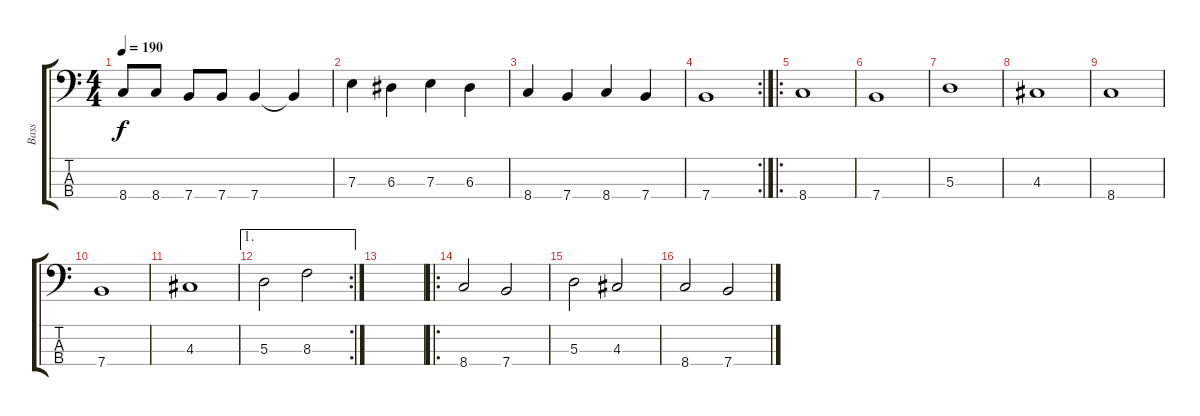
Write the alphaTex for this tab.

\track ("Bass" "Bass") {instrument electricbassfinger}
\staff {score tabs}
\tuning (G2 D2 A1 E1) {hide}
\ts (4 4)
\tempo 190
\clef f4
\ks c
8.4.8{dy f} 8.4.8 7.4.8 7.4.8 7.4.4 7.4{t}.4 |
7.3.4 6.3.4 7.3.4 6.3.4 |
8.4.4 7.4.4 8.4.4 7.4.4 |
\rc 2
7.4.1 |
\ro
8.4.1 |
7.4.1 |
5.3.1 |
4.3.1 |
8.4.1 |
7.4.1 |
4.3.1 |
\ae 1
\rc 2
5.3.2 8.3.2 |
|
\ro
8.4.2 7.4.2 |
5.3.2 4.3.2 |
8.4.2 7.4.2
